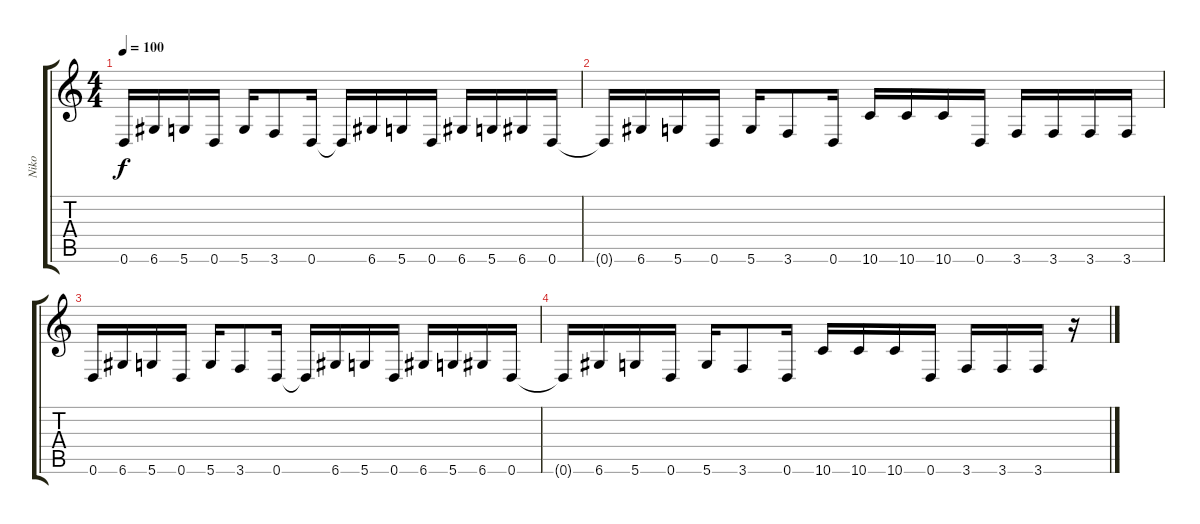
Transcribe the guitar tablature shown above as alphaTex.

\track ("Niko" "Niko") {instrument distortionguitar}
\staff {score tabs}
\tuning (E4 B3 G3 D3 A2 D2) {hide}
\ts (4 4)
\tempo 100
\clef g2
\ks c
0.6.16{dy f} 6.6.16 5.6.16 0.6.16 5.6.16 3.6.8 0.6.16 0.6{t}.16 6.6.16 5.6.16 0.6.16 6.6.16 5.6.16 6.6.16 0.6.16 |
0.6{t}.16 6.6.16 5.6.16 0.6.16 5.6.16 3.6.8 0.6.16 10.6.16 10.6.16 10.6.16 0.6.16 3.6.16 3.6.16 3.6.16 3.6.16 |
0.6.16 6.6.16 5.6.16 0.6.16 5.6.16 3.6.8 0.6.16 0.6{t}.16 6.6.16 5.6.16 0.6.16 6.6.16 5.6.16 6.6.16 0.6.16 |
0.6{t}.16 6.6.16 5.6.16 0.6.16 5.6.16 3.6.8 0.6.16 10.6.16 10.6.16 10.6.16 0.6.16 3.6.16 3.6.16 3.6.16 r.16
